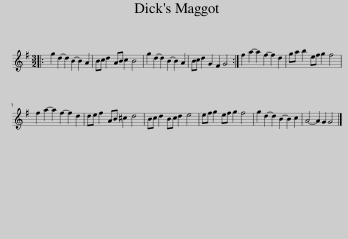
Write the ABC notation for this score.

X:1
L:1/8
M:3/2
I:linebreak $
K:G
V:1 treble
V:1
|: g2 d2- d2 B2- B2 A2 | Bc d2 AB c2 B4 | g2 d2- d2 B2- B2 A2 | Bc d2 G2 F2 G4 :| f2 a2- a2 f2- f2 d2 | %5
 ga b2 ef g2 f4 |$ f2 a2- a2 f2- f2 d2 | de f2 AB ^c2 d4 | Bc d2 Bc d2 e4 | ef g2 ef g2 f4 | %10
 g2 d2- d2 B2- B2 c2 | A4- A2 G2 G4 |] %12
